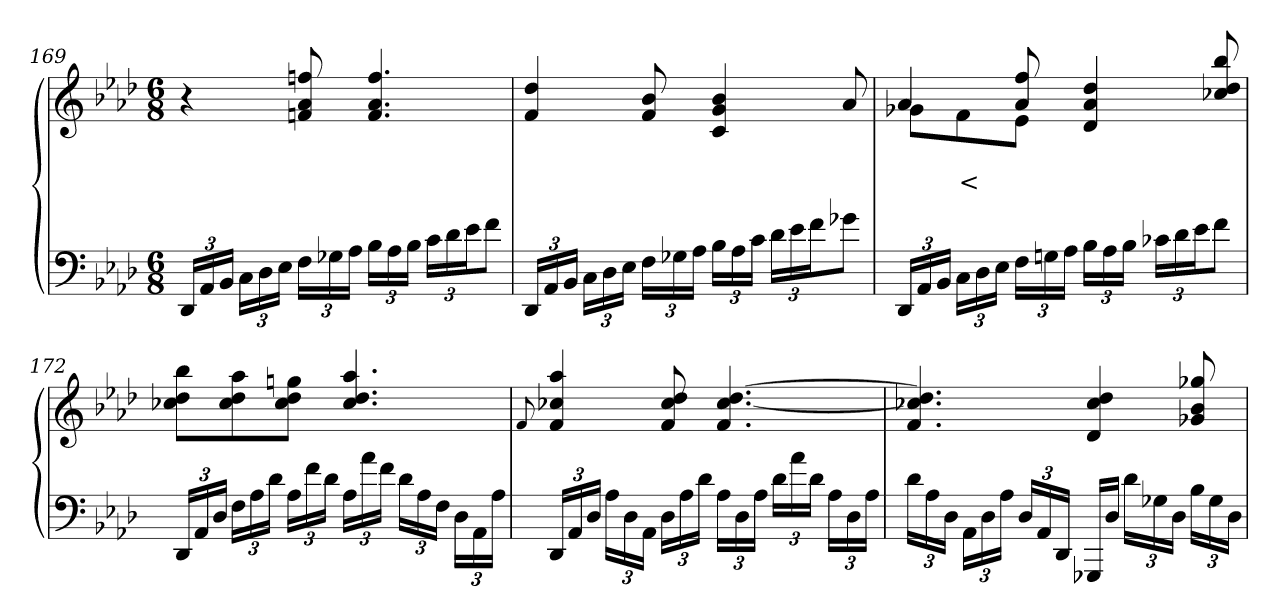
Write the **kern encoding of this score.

**kern	**kern	**text	**text
*part2	*part1	*part1	*part1
*staff2	*staff1	*staff1	*staff1
*clefF4	*clefG2	*	*
*k[b-e-a-d-]	*k[b-e-a-d-]	*	*
*M6/8	*M6/8	*	*
=169	=169	=169	=169
24DD-LL	4r	.	.
24AA-	.	.	.
24BB-JJ	.	.	.
24CLL	.	.	.
24D-	.	.	.
24E-JJ	.	.	.
24FLL	8ffn/ 8a-/ 8fn/	.	.
24G-X	.	.	.
24A-JJ	.	.	.
24B-LL	4.ff/ 4.a-/ 4.f/	.	.
24A-	.	.	.
24B-JJ	.	.	.
24cLL	.	.	.
24d-	.	.	.
24e-J	.	.	.
8fJ	.	.	.
=170	=170	=170	=170
24DD-LL	4dd- 4f	.	.
24AA-	.	.	.
24BB-JJ	.	.	.
24CLL	.	.	.
24D-	.	.	.
24E-JJ	.	.	.
24FLL	8b- 8f	.	.
24G-X	.	.	.
24A-JJ	.	.	.
24B-LL	4b- 4g 4c	.	.
24A-	.	.	.
24cJJ	.	.	.
24d-LL	.	.	.
24e-	.	.	.
24fJ	.	.	.
8g-J	8a-	.	.
=171	=171	=171	=171
*	*^	*	*
24DD-LL	4a-	8g-XL	.	.
24AA-	.	.	.	.
24BB-JJ	.	.	.	.
24CLL	.	8f	.	<
24D-	.	.	.	.
24E-JJ	.	.	.	.
24FLL	8ff 8a-	8e-J	.	.
24Gn	.	.	.	.
24A-JJ	.	.	.	.
24B-LL	4dd- 4a- 4d-	4.ryy	.	.
24A-	.	.	.	.
24B-JJ	.	.	.	.
24c-XLL	.	.	.	.
24d-	.	.	.	.
24e-J	.	.	.	.
8fJ	8bb-/ 8dd-/ 8cc-X/	.	.	.
*	*v	*v	*	*
=172	=172	=172	=172
24DD-LL	8bb- 8dd- 8cc-XL	.	.
24AA-	.	.	.
24D-JJ	.	.	.
24FLL	8aa- 8dd- 8cc-	.	.
24A-	.	.	.
24d-JJ	.	.	.
24A-LL	8ggn 8dd- 8cc-J	.	.
24f	.	.	.
24d-JJ	.	.	.
24A-LL	4.aa-/ 4.dd-/ 4.cc-/	.	.
24a-	.	.	.
24fJJ	.	.	.
24d-LL	.	.	.
24A-	.	.	.
24FJJ	.	.	.
24D-LL	.	.	.
24AA-	.	.	.
24A-JJ	.	.	.
=173	=173	=173	=173
.	8qqf	.	.
24DD-LL	4aa-/ 4cc-X/ 4f/	.	.
24AA-	.	.	.
24D-JJ	.	.	.
24A-LL	.	.	.
24D-	.	.	.
24AA-JJ	.	.	.
24D-LL	8dd- 8cc- 8f	.	.
24A-	.	.	.
24d-JJ	.	.	.
24A-LL	[4.dd- [4.cc- 4.f	.	.
24D-	.	.	.
24A-JJ	.	.	.
24d-LL	.	.	.
24a-	.	.	.
24d-JJ	.	.	.
24A-LL	.	.	.
24D-	.	.	.
24A-JJ	.	.	.
=174	=174	=174	=174
24d-LL	4.dd-] 4.cc-X] 4.f	.	.
24A-	.	.	.
24D-JJ	.	.	.
24AA-LL	.	.	.
24D-	.	.	.
24A-JJ	.	.	.
24D-LL	.	.	.
24AA-	.	.	.
24DD-JJ	.	.	.
16GGG-XLL	4dd- 4cc- 4d-	.	.
16D-JJ	.	.	.
24d-LL	.	.	.
24G-	.	.	.
24D-JJ	.	.	.
24B-LL	8gg-X/ 8b-/ 8g-X/	.	.
24G-	.	.	.
24D-JJ	.	.	.
=	=	=	=
*-	*-	*-	*-
